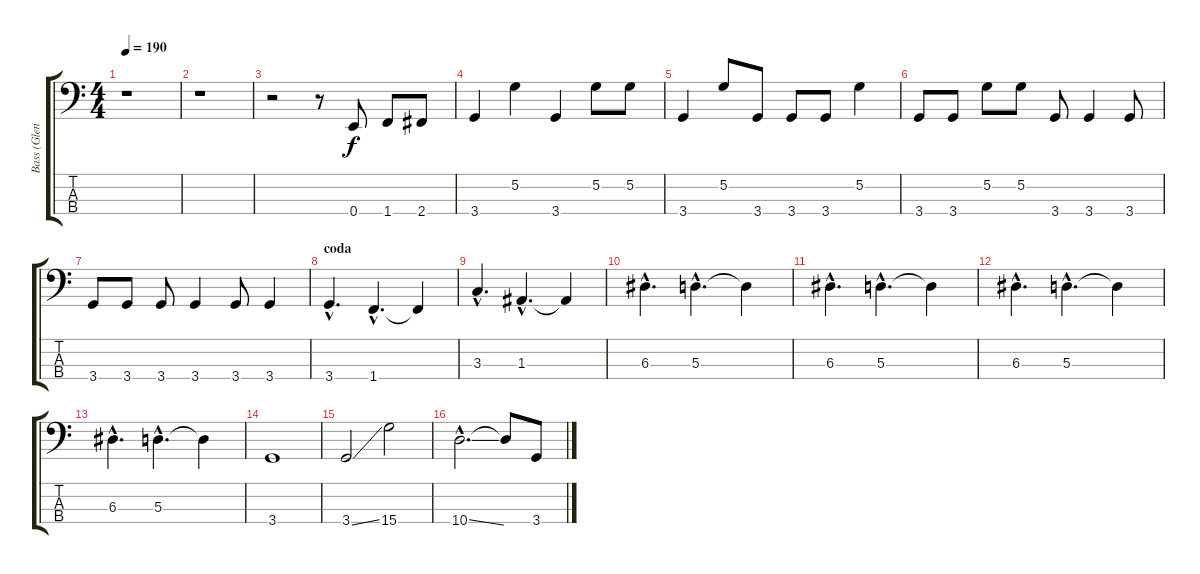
\track ("Bass (Glenn)" "Bass (Glen") {instrument electricbasspick}
\staff {score tabs}
\tuning (G2 D2 A1 E1) {hide}
\ts (4 4)
\tempo 190
\clef f4
\ks c
r.1{dy f} |
r.1 |
r.2 r.8 0.4.8 1.4.8 2.4.8 |
3.4.4 5.2.4 3.4.4 5.2.8 5.2.8 |
3.4.4 5.2.8 3.4.8 3.4.8 3.4.8 5.2.4 |
3.4.8 3.4.8 5.2.8 5.2.8 3.4.8 3.4.4 3.4.8 |
3.4.8 3.4.8 3.4.8 3.4.4 3.4.8 3.4.4 |
\section ("" "coda")
3.4{hac}.4{d} 1.4{hac}.4{d} 1.4{t}.4 |
3.3{hac}.4{d} 1.3{hac}.4{d} 1.3{t}.4 |
6.3{hac}.4{d} 5.3{hac}.4{d} 5.3{t}.4 |
6.3{hac}.4{d} 5.3{hac}.4{d} 5.3{t}.4 |
6.3{hac}.4{d} 5.3{hac}.4{d} 5.3{t}.4 |
6.3{hac}.4{d} 5.3{hac}.4{d} 5.3{t}.4 |
3.4.1 |
3.4{ss}.2 15.4.2 |
10.4{ss hac}.2{d} 10.4{t}.8 3.4.8
